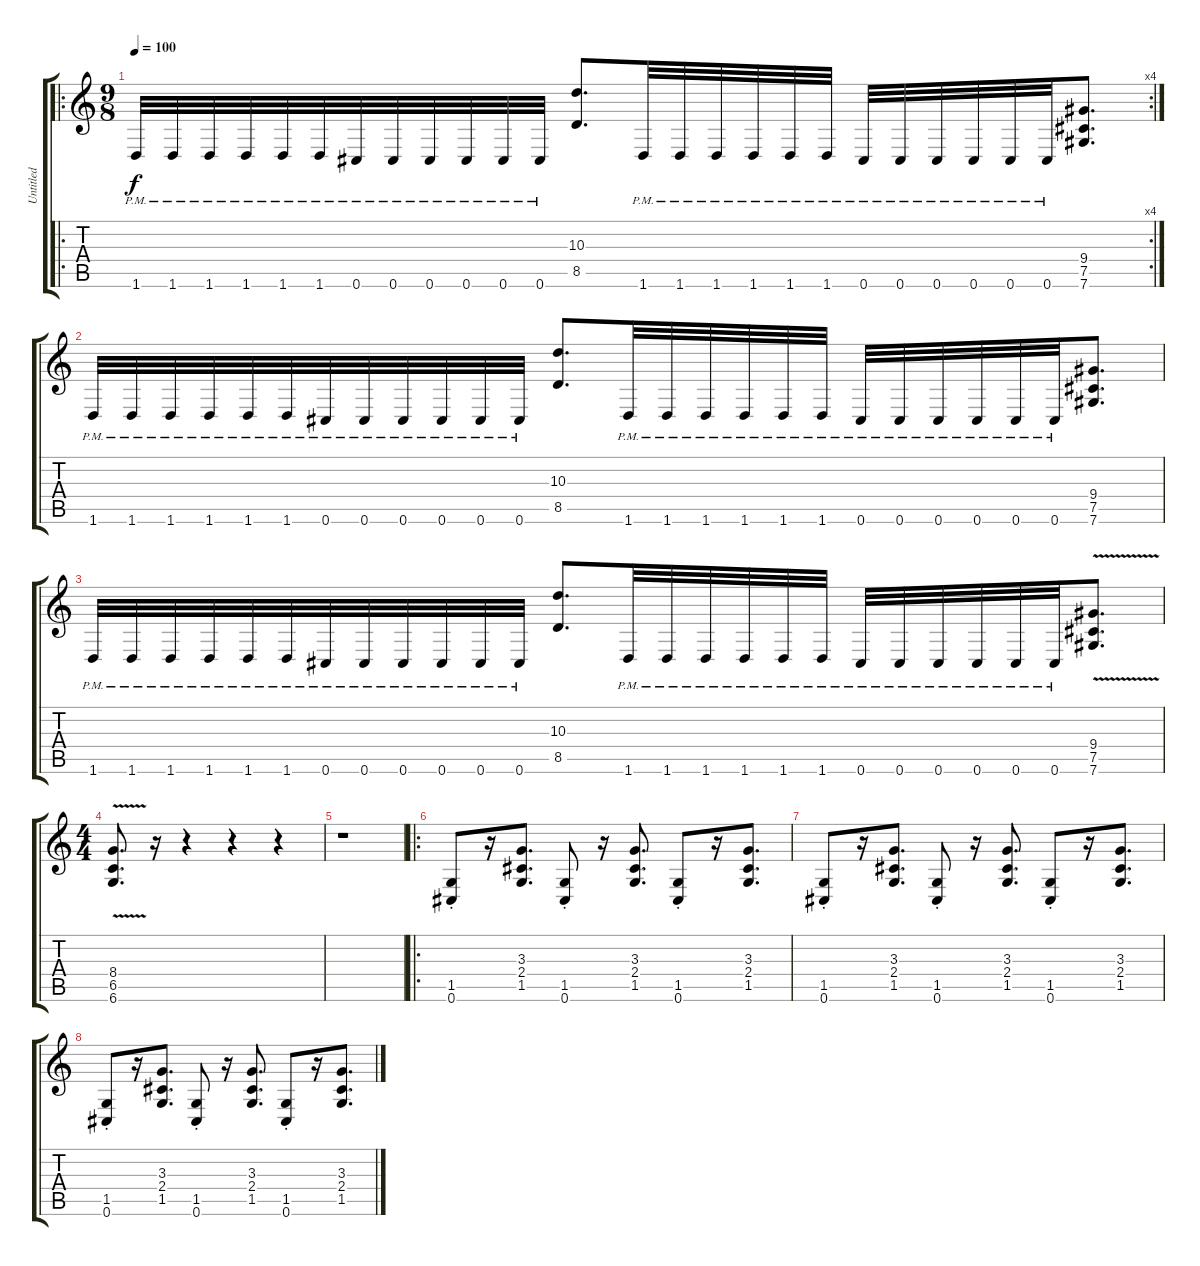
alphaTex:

\track ("Untitled" "Untitled") {instrument distortionguitar}
\staff {score tabs}
\tuning (Db4 Ab3 E3 B2 Gb2 Db2) {hide}
\ro
\rc 4
\ts (9 8)
\tempo 100
\clef g2
\ks c
1.6{pm}.32{dy f} 1.6{pm}.32 1.6{pm}.32 1.6{pm}.32 1.6{pm}.32 1.6{pm}.32 0.6{pm}.32 0.6{pm}.32 0.6{pm}.32 0.6{pm}.32 0.6{pm}.32 0.6{pm}.32 (10.3 8.5).8{d} 1.6{pm}.32 1.6{pm}.32 1.6{pm}.32 1.6{pm}.32 1.6{pm}.32 1.6{pm}.32 0.6{pm}.32 0.6{pm}.32 0.6{pm}.32 0.6{pm}.32 0.6{pm}.32 0.6{pm}.32 (9.4 7.5 7.6).8{d} |
1.6{pm}.32 1.6{pm}.32 1.6{pm}.32 1.6{pm}.32 1.6{pm}.32 1.6{pm}.32 0.6{pm}.32 0.6{pm}.32 0.6{pm}.32 0.6{pm}.32 0.6{pm}.32 0.6{pm}.32 (10.3 8.5).8{d} 1.6{pm}.32 1.6{pm}.32 1.6{pm}.32 1.6{pm}.32 1.6{pm}.32 1.6{pm}.32 0.6{pm}.32 0.6{pm}.32 0.6{pm}.32 0.6{pm}.32 0.6{pm}.32 0.6{pm}.32 (9.4 7.5 7.6).8{d} |
1.6{pm}.32 1.6{pm}.32 1.6{pm}.32 1.6{pm}.32 1.6{pm}.32 1.6{pm}.32 0.6{pm}.32 0.6{pm}.32 0.6{pm}.32 0.6{pm}.32 0.6{pm}.32 0.6{pm}.32 (10.3 8.5).8{d} 1.6{pm}.32 1.6{pm}.32 1.6{pm}.32 1.6{pm}.32 1.6{pm}.32 1.6{pm}.32 0.6{pm}.32 0.6{pm}.32 0.6{pm}.32 0.6{pm}.32 0.6{pm}.32 0.6{pm}.32 (9.4{v} 7.5{v} 7.6{v}).8{d} |
\ts (4 4)
(8.4{v} 6.5{v} 6.6{v}).8{d} r.16 r.4 r.4 r.4 |
r.1 |
\ro
(1.5{st} 0.6{st}).8 r.16 (3.3 2.4 1.5).8{d} (1.5{st} 0.6{st}).8 r.16 (3.3 2.4 1.5).8{d} (1.5{st} 0.6{st}).8 r.16 (3.3 2.4 1.5).8{d} |
(1.5{st} 0.6{st}).8 r.16 (3.3 2.4 1.5).8{d} (1.5{st} 0.6{st}).8 r.16 (3.3 2.4 1.5).8{d} (1.5{st} 0.6{st}).8 r.16 (3.3 2.4 1.5).8{d} |
(1.5{st} 0.6{st}).8 r.16 (3.3 2.4 1.5).8{d} (1.5{st} 0.6{st}).8 r.16 (3.3 2.4 1.5).8{d} (1.5{st} 0.6{st}).8 r.16 (3.3 2.4 1.5).8{d}
